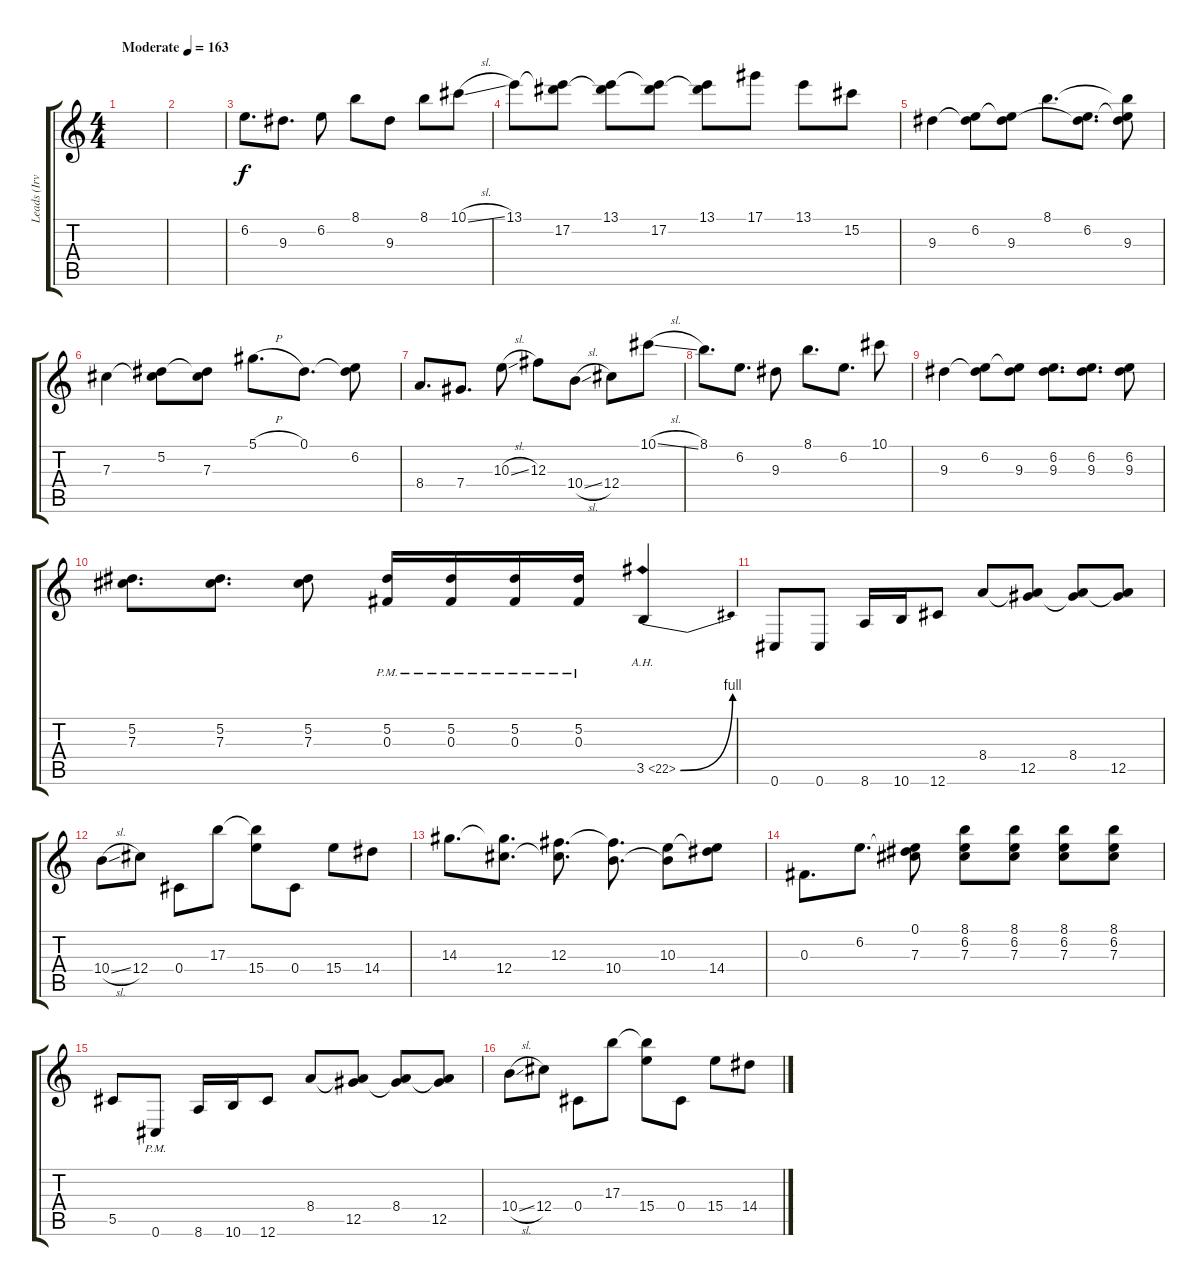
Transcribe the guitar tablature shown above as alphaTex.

\track ("Leads (Irving)" "Leads (Irv") {instrument distortionguitar}
\staff {score tabs}
\tuning (Eb4 Bb3 Gb3 Db3 Ab2 Db2) {hide}
\ts (4 4)
\tempo (163 "Moderate")
\clef g2
\ks c
|
|
6.2.8{d} 9.3.8{d} 6.2.8 8.1.8 9.3.8 8.1.8 10.1{sl}.8 |
13.1.8 (13.1{t} 17.2).8 (13.1 17.2{t}).8 (13.1{t} 17.2).8 (13.1 17.2{t}).8 17.1.8 13.1.8 15.2.8 |
9.3.4 (6.2 9.3{t}).8 (6.2{t} 9.3).8 8.1.8{d} (6.2 9.3{t}).8{d} (8.1{t} 6.2{t} 9.3).8 |
7.3.4 (5.2 7.3{t}).8 (5.2{t} 7.3).8 5.1{h}.8{d} 0.1.8{d} (0.1{t} 6.2).8 |
8.4.8{d} 7.4.8{d} 10.3{sl}.8 12.3.8 10.4{sl}.8 12.4.8 10.1{sl}.8 |
8.1.8{d} 6.2.8{d} 9.3.8 8.1.8{d} 6.2.8{d} 10.1.8 |
9.3.4 (6.2 9.3{t}).8 (6.2{t} 9.3).8 (6.2 9.3).8{d} (6.2 9.3).8{d} (6.2 9.3).8 |
(5.2 7.3).8{d} (5.2 7.3).8{d} (5.2 7.3).8 (5.2{pm} 0.3{pm}).16 (5.2{pm} 0.3{pm}).16 (5.2{pm} 0.3{pm}).16 (5.2{pm} 0.3{pm}).16 3.5{be (bend 0 0 60 4) ah 19}.4 |
0.6.8 0.6.8 8.6.16 10.6.16 12.6.8 8.4.8 (8.4{t} 12.5).8 (8.4 12.5{t}).8 (8.4{t} 12.5).8 |
10.4{sl}.8 12.4.8 0.4.8 17.3.8 (17.3{t} 15.4).8 0.4.8 15.4.8 14.4.8 |
14.3.8{d} (14.3{t} 12.4).8{d} (12.3 12.4{t}).8{d} (12.3{t} 10.4).8{d} (10.3 10.4{t}).8 (10.3{t} 14.4).8 |
0.3.8{d} 6.2.8{d} (0.1 6.2{t} 7.3).8 (8.1 6.2 7.3).8 (8.1 6.2 7.3).8 (8.1 6.2 7.3).8 (8.1 6.2 7.3).8 |
5.5.8 0.6{pm}.8 8.6.16 10.6.16 12.6.8 8.4.8 (8.4{t} 12.5).8 (8.4 12.5{t}).8 (8.4{t} 12.5).8 |
10.4{sl}.8 12.4.8 0.4.8 17.3.8 (17.3{t} 15.4).8 0.4.8 15.4.8 14.4.8
